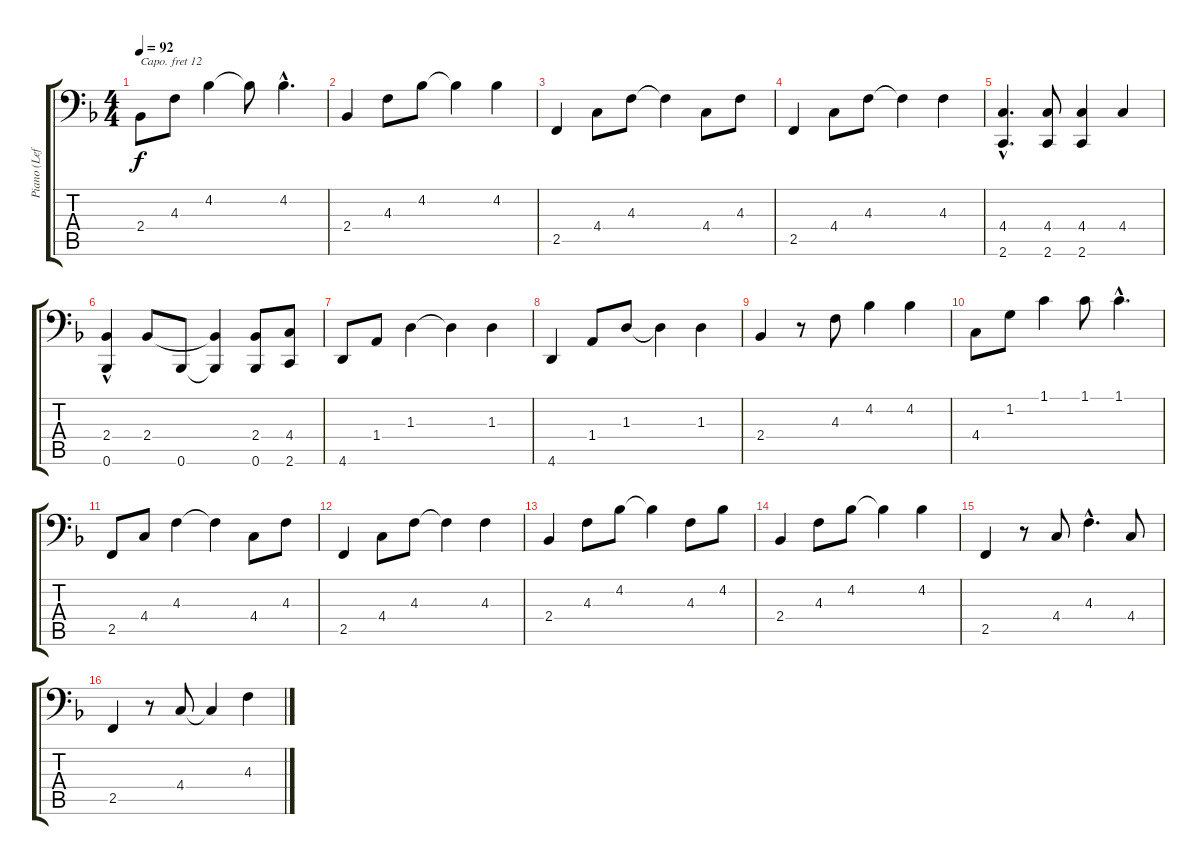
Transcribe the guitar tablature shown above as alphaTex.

\track ("Piano (Left Hand)" "Piano (Lef") {instrument acousticgrandpiano}
\staff {score tabs}
\capo 12
\tuning (B2 Gb2 Db2 Ab1 Eb1 Bb0) {hide}
\ts (4 4)
\tempo 92
\clef f4
\ks f
2.4.8{dy f} 4.3.8 4.2.4 4.2{t}.8 4.2{hac}.4{d} |
2.4.4 4.3.8 4.2.8 4.2{t}.4 4.2.4 |
2.5.4 4.4.8 4.3.8 4.3{t}.4 4.4.8 4.3.8 |
2.5.4 4.4.8 4.3.8 4.3{t}.4 4.3.4 |
(4.4{hac} 2.6{hac}).4{d} (4.4 2.6).8 (4.4 2.6).4 4.4.4 |
(2.4 0.6{hac}).4 2.4.8 0.6.8 (2.4{t} 0.6{t}).4 (2.4 0.6).8 (4.4 2.6).8 |
4.6.8 1.4.8 1.3.4 1.3{t}.4 1.3.4 |
4.6.4 1.4.8 1.3.8 1.3{t}.4 1.3.4 |
2.4.4 r.8 4.3.8 4.2.4 4.2.4 |
4.4.8 1.2.8 1.1.4 1.1.8 1.1{hac}.4{d} |
2.5.8 4.4.8 4.3.4 4.3{t}.4 4.4.8 4.3.8 |
2.5.4 4.4.8 4.3.8 4.3{t}.4 4.3.4 |
2.4.4 4.3.8 4.2.8 4.2{t}.4 4.3.8 4.2.8 |
2.4.4 4.3.8 4.2.8 4.2{t}.4 4.2.4 |
2.5.4 r.8 4.4.8 4.3{hac}.4{d} 4.4.8 |
2.5.4 r.8 4.4.8 4.4{t}.4 4.3.4
